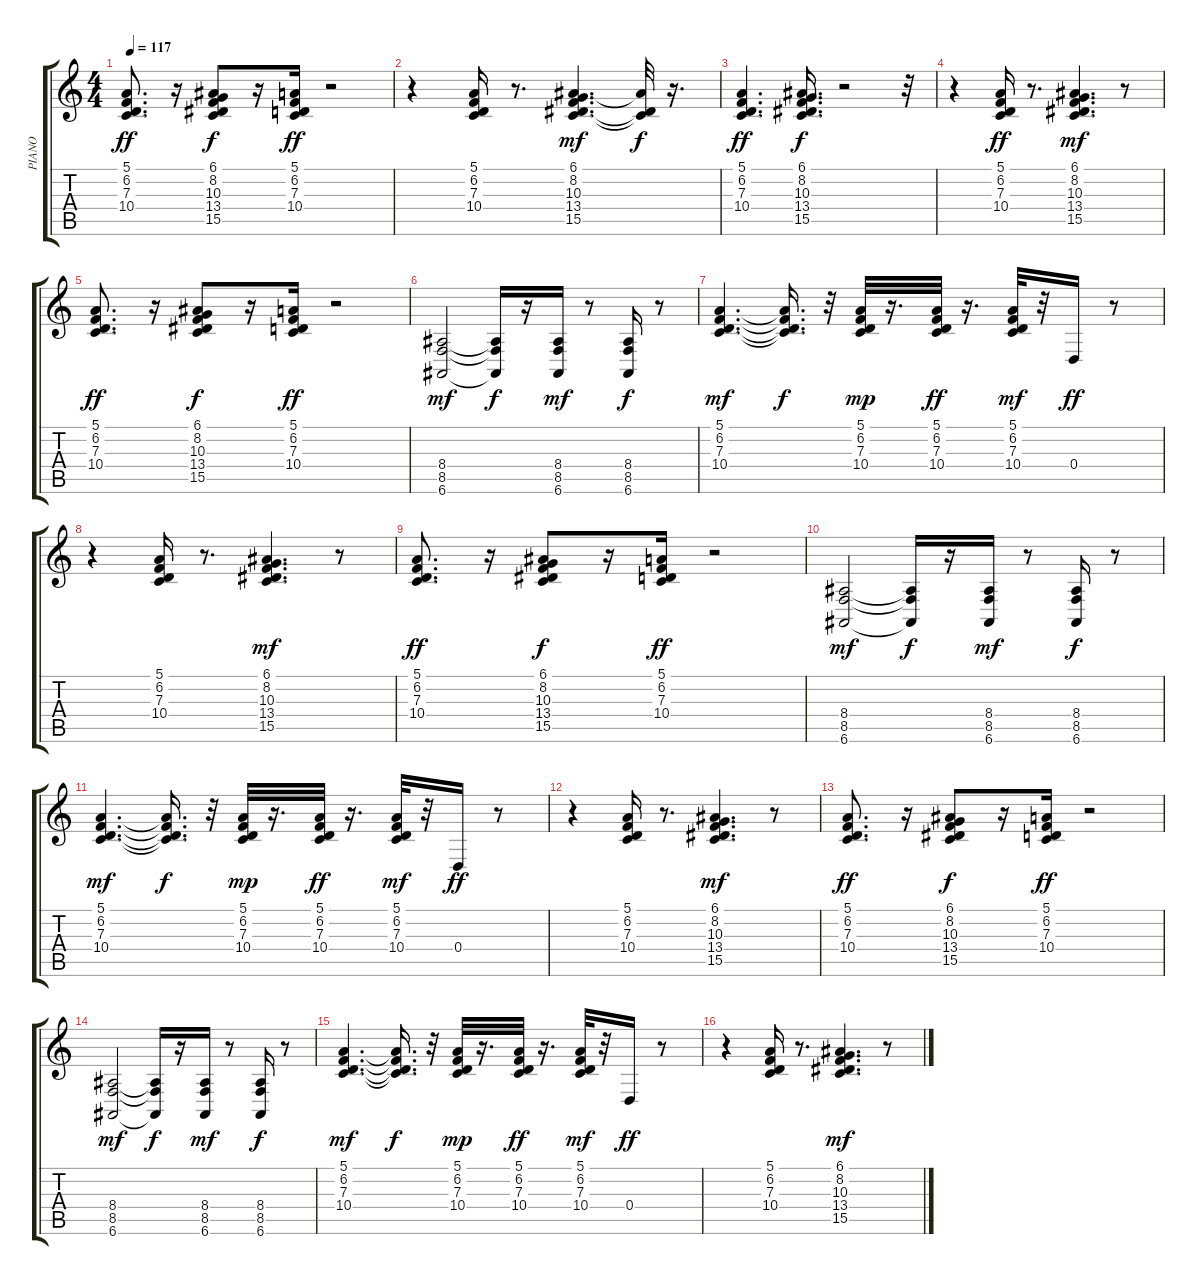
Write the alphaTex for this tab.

\track ("PIANO" "PIANO") {instrument acousticgrandpiano}
\staff {score tabs}
\tuning (E4 B3 G3 D3 A2 E2) {hide}
\ts (4 4)
\tempo 117
\clef g2
\ks c
(5.1 6.2 7.3 10.4).8{d dy ff} r.16 (6.1 8.2 10.3 13.4 15.5).8{dy f} r.16 (5.1 6.2 7.3 10.4).16{dy ff} r.2 |
r.4 (5.1 6.2 7.3 10.4).16 r.8{d} (6.1 8.2 10.3 13.4 15.5).4{d dy mf} (6.1{t} 13.4{t} 15.5{t}).32{dy f} r.16{d} |
(5.1 6.2 7.3 10.4).4{d dy ff} (6.1 8.2 10.3 13.4 15.5).16{d dy f} r.2 r.32 |
r.4 (5.1 6.2 7.3 10.4).16{dy ff} r.8{d} (6.1 8.2 10.3 13.4 15.5).4{d dy mf} r.8 |
(5.1 6.2 7.3 10.4).8{d dy ff} r.16 (6.1 8.2 10.3 13.4 15.5).8{dy f} r.16 (5.1 6.2 7.3 10.4).16{dy ff} r.2 |
(8.4 8.5 6.6).2{dy mf} (8.4{t} 8.5{t} 6.6{t}).16{dy f} r.16 (8.4 8.5 6.6).16{dy mf} r.8 (8.4 8.5 6.6).16{dy f} r.8 |
(5.1 6.2 7.3 10.4).4{d dy mf} (5.1{t} 6.2{t} 7.3{t} 10.4{t}).16{d dy f} r.32 (5.1 6.2 7.3 10.4).32{dy mp} r.16{d} (5.1 6.2 7.3 10.4).32{dy ff} r.16{d} (5.1 6.2 7.3 10.4).32{dy mf} r.32 0.4.16{dy ff} r.8 |
r.4 (5.1 6.2 7.3 10.4).16 r.8{d} (6.1 8.2 10.3 13.4 15.5).4{d dy mf} r.8 |
(5.1 6.2 7.3 10.4).8{d dy ff} r.16 (6.1 8.2 10.3 13.4 15.5).8{dy f} r.16 (5.1 6.2 7.3 10.4).16{dy ff} r.2 |
(8.4 8.5 6.6).2{dy mf} (8.4{t} 8.5{t} 6.6{t}).16{dy f} r.16 (8.4 8.5 6.6).16{dy mf} r.8 (8.4 8.5 6.6).16{dy f} r.8 |
(5.1 6.2 7.3 10.4).4{d dy mf} (5.1{t} 6.2{t} 7.3{t} 10.4{t}).16{d dy f} r.32 (5.1 6.2 7.3 10.4).32{dy mp} r.16{d} (5.1 6.2 7.3 10.4).32{dy ff} r.16{d} (5.1 6.2 7.3 10.4).32{dy mf} r.32 0.4.16{dy ff} r.8 |
r.4 (5.1 6.2 7.3 10.4).16 r.8{d} (6.1 8.2 10.3 13.4 15.5).4{d dy mf} r.8 |
(5.1 6.2 7.3 10.4).8{d dy ff} r.16 (6.1 8.2 10.3 13.4 15.5).8{dy f} r.16 (5.1 6.2 7.3 10.4).16{dy ff} r.2 |
(8.4 8.5 6.6).2{dy mf} (8.4{t} 8.5{t} 6.6{t}).16{dy f} r.16 (8.4 8.5 6.6).16{dy mf} r.8 (8.4 8.5 6.6).16{dy f} r.8 |
(5.1 6.2 7.3 10.4).4{d dy mf} (5.1{t} 6.2{t} 7.3{t} 10.4{t}).16{d dy f} r.32 (5.1 6.2 7.3 10.4).32{dy mp} r.16{d} (5.1 6.2 7.3 10.4).32{dy ff} r.16{d} (5.1 6.2 7.3 10.4).32{dy mf} r.32 0.4.16{dy ff} r.8 |
r.4 (5.1 6.2 7.3 10.4).16 r.8{d} (6.1 8.2 10.3 13.4 15.5).4{d dy mf} r.8
